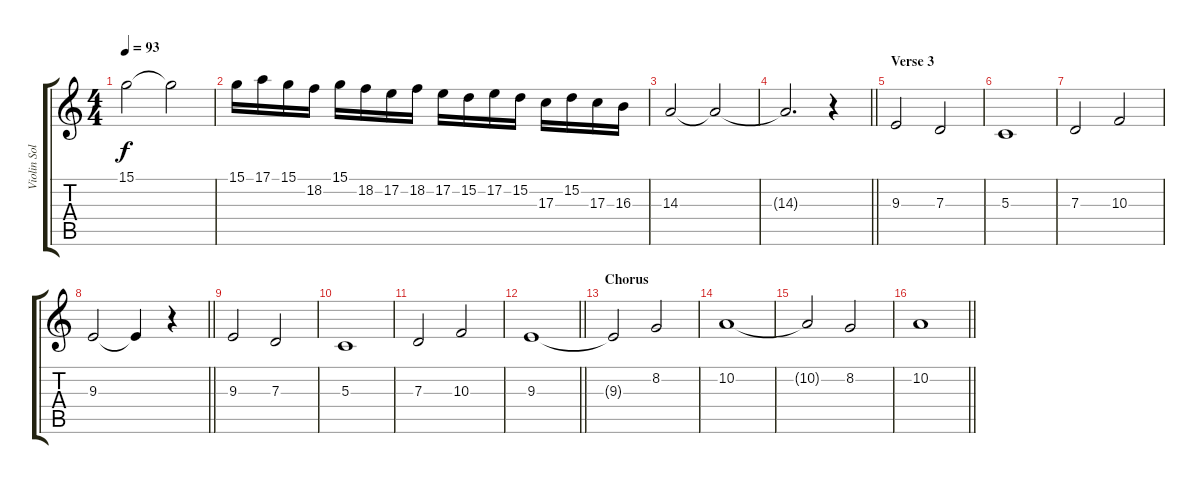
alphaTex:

\track ("Violin Solo 1" "Violin Sol") {instrument violin}
\staff {score tabs}
\tuning (E4 B3 G3 D3 A2 E2) {hide}
\ts (4 4)
\tempo 93
\clef g2
\ks c
15.1.2{dy f} 15.1{t}.2 |
15.1.16 17.1.16 15.1.16 18.2.16 15.1.16 18.2.16 17.2.16 18.2.16 17.2.16 15.2.16 17.2.16 15.2.16 17.3.16 15.2.16 17.3.16 16.3.16 |
14.3.2 14.3{t}.2 |
\barLineRight lightlight
14.3{t}.2{d} r.4 |
\section ("" "Verse 3")
9.3.2{volume 8} 7.3.2 |
5.3.1 |
7.3.2 10.3.2 |
\barLineRight lightlight
9.3.2 9.3{t}.4 r.4 |
9.3.2 7.3.2 |
5.3.1 |
7.3.2 10.3.2 |
\barLineRight lightlight
9.3.1 |
\section ("" "Chorus")
9.3{t}.2 8.2.2{volume 7} |
10.2.1 |
10.2{t}.2 8.2.2 |
\barLineRight lightlight
10.2.1
